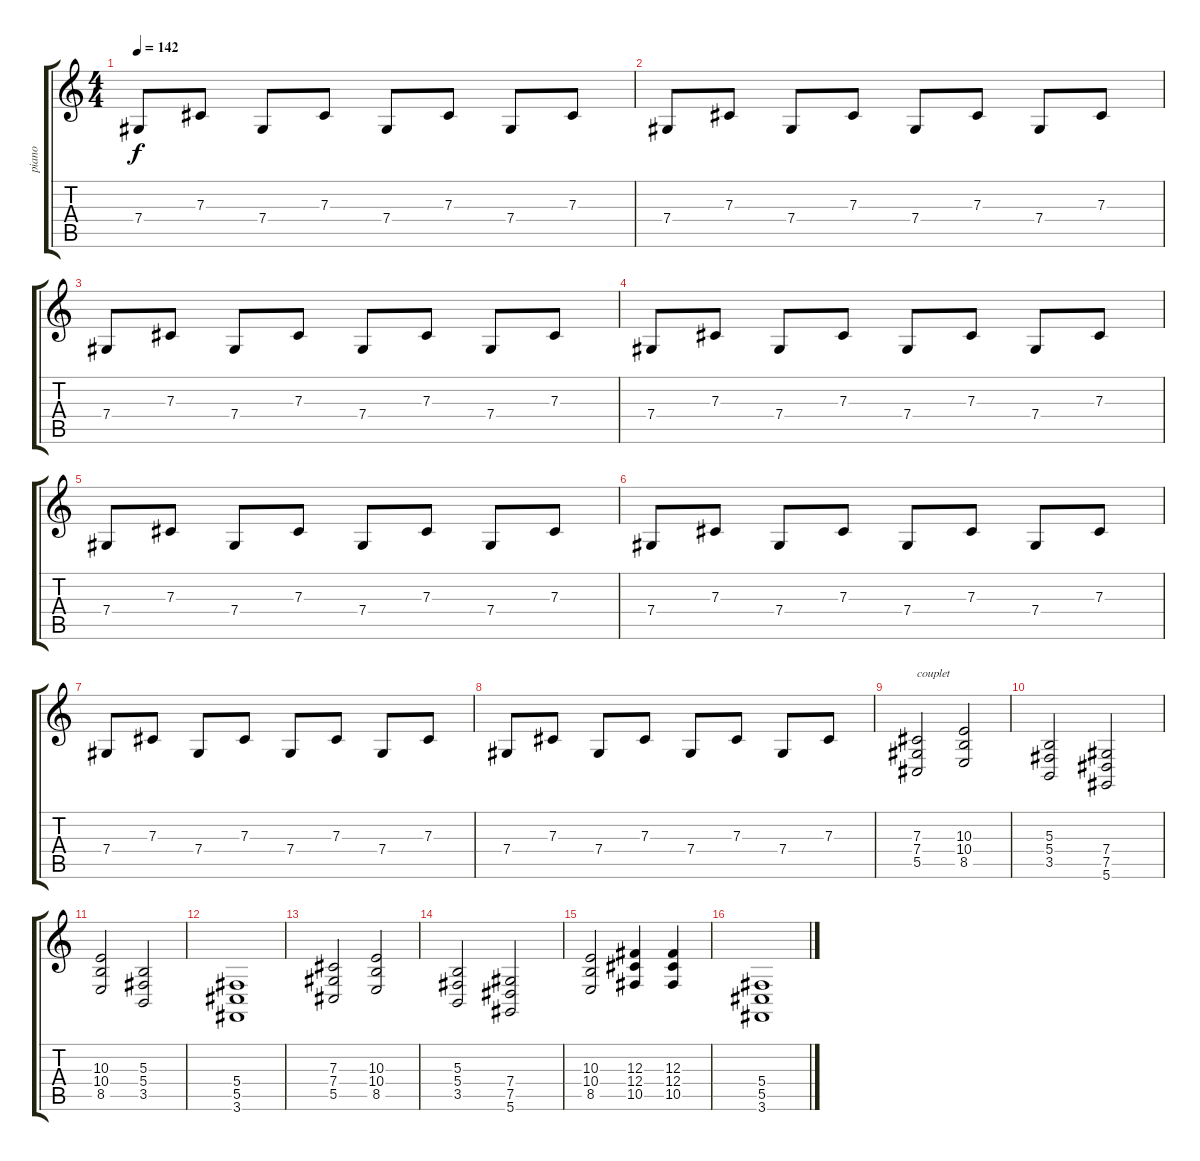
\track ("piano" "piano") {instrument acousticgrandpiano}
\staff {score tabs}
\tuning (Eb4 Bb3 Gb3 Db3 Ab2 Eb2) {hide}
\ts (4 4)
\tempo 142
\clef g2
\ks c
7.4.8{dy f} 7.3.8 7.4.8 7.3.8 7.4.8 7.3.8 7.4.8 7.3.8 |
7.4.8 7.3.8 7.4.8 7.3.8 7.4.8 7.3.8 7.4.8 7.3.8 |
7.4.8 7.3.8 7.4.8 7.3.8 7.4.8 7.3.8 7.4.8 7.3.8 |
7.4.8 7.3.8 7.4.8 7.3.8 7.4.8 7.3.8 7.4.8 7.3.8 |
7.4.8 7.3.8 7.4.8 7.3.8 7.4.8 7.3.8 7.4.8 7.3.8 |
7.4.8 7.3.8 7.4.8 7.3.8 7.4.8 7.3.8 7.4.8 7.3.8 |
7.4.8 7.3.8 7.4.8 7.3.8 7.4.8 7.3.8 7.4.8 7.3.8 |
7.4.8 7.3.8 7.4.8 7.3.8 7.4.8 7.3.8 7.4.8 7.3.8 |
(7.3 7.4 5.5).2{txt "couplet"} (10.3 10.4 8.5).2 |
(5.3 5.4 3.5).2 (7.4 7.5 5.6).2 |
(10.3 10.4 8.5).2 (5.3 5.4 3.5).2 |
(5.4 5.5 3.6).1 |
(7.3 7.4 5.5).2 (10.3 10.4 8.5).2 |
(5.3 5.4 3.5).2 (7.4 7.5 5.6).2 |
(10.3 10.4 8.5).2 (12.3 12.4 10.5).4 (12.3 12.4 10.5).4 |
(5.4 5.5 3.6).1
